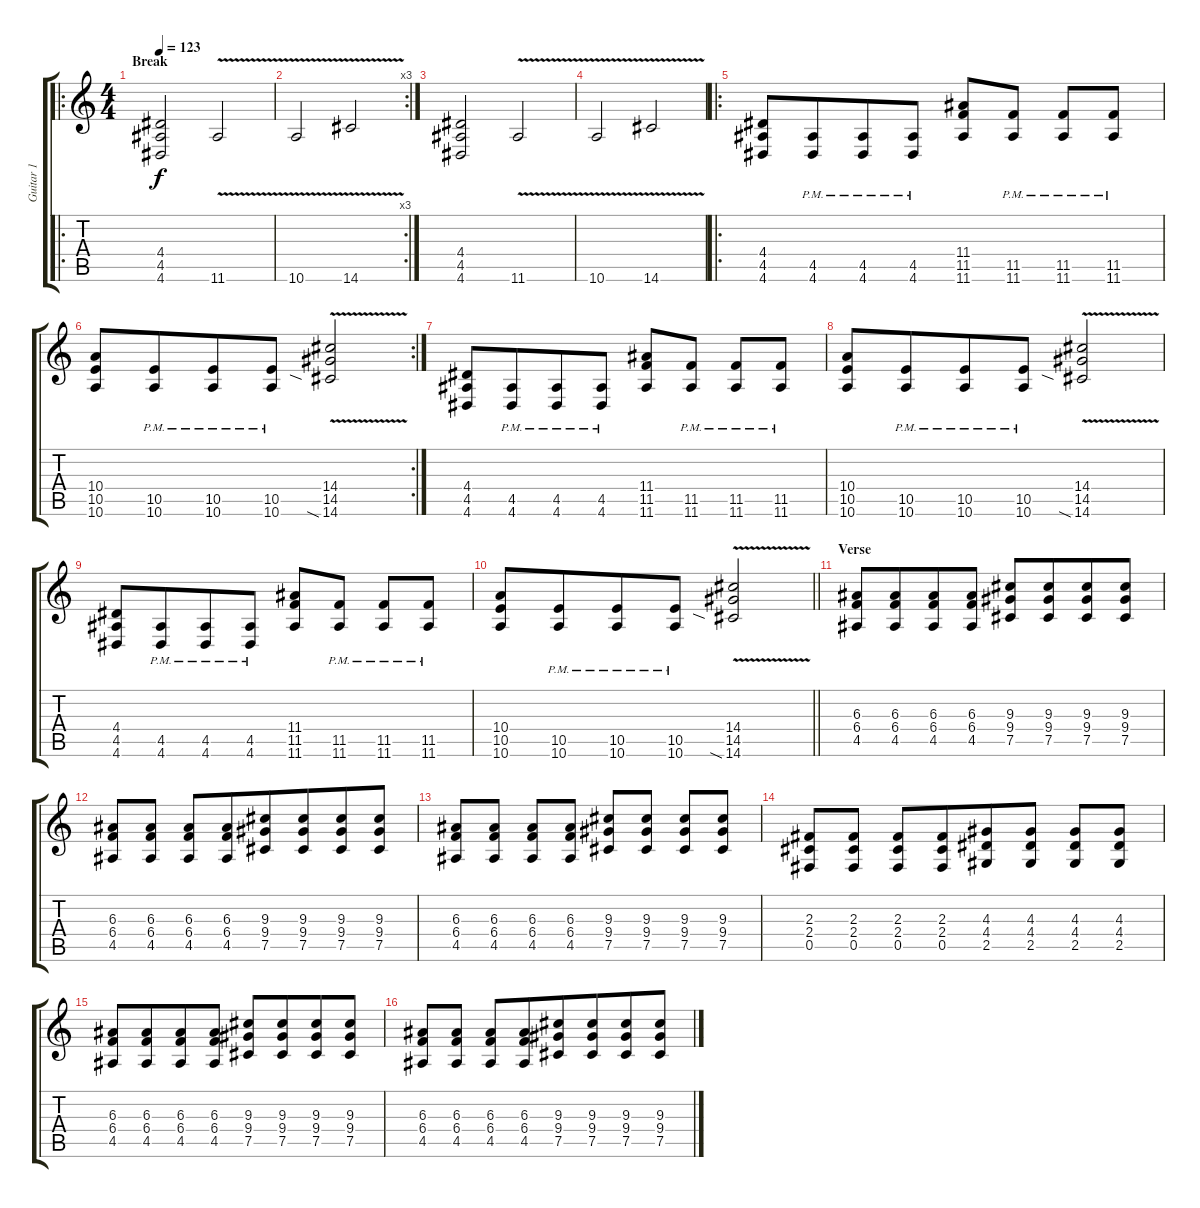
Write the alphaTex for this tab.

\track ("Guitar 1" "Guitar 1") {instrument distortionguitar}
\staff {score tabs}
\tuning (Db4 Ab3 E3 B2 Gb2 B1) {hide}
\ro
\ts (4 4)
\section ("" "Break")
\tempo 123
\clef g2
\ks c
(4.4 4.5 4.6).2{dy f beam merge} 11.6{v}.2 |
\rc 3
10.6{v}.2 14.6{v}.2 |
(4.4 4.5 4.6).2{beam merge} 11.6{v}.2 |
10.6{v}.2 14.6{v}.2 |
\ro
(4.4 4.5 4.6).8 (4.5{pm} 4.6{pm}).8{beam merge} (4.5{pm} 4.6{pm}).8{beam merge} (4.5{pm} 4.6{pm}).8 (11.4 11.5 11.6).8 (11.5{pm} 11.6{pm}).8 (11.5{pm} 11.6{pm}).8{beam merge} (11.5{pm} 11.6{pm}).8 |
\rc 2
(10.4 10.5 10.6).8 (10.5{pm} 10.6{pm}).8{beam merge} (10.5{pm} 10.6{pm}).8 (10.5{pm} 10.6{pm}).8 (14.4 14.5 14.6{v sia}).2 |
(4.4 4.5 4.6).8 (4.5{pm} 4.6{pm}).8{beam merge} (4.5{pm} 4.6{pm}).8{beam merge} (4.5{pm} 4.6{pm}).8 (11.4 11.5 11.6).8 (11.5{pm} 11.6{pm}).8 (11.5{pm} 11.6{pm}).8{beam merge} (11.5{pm} 11.6{pm}).8 |
(10.4 10.5 10.6).8 (10.5{pm} 10.6{pm}).8{beam merge} (10.5{pm} 10.6{pm}).8 (10.5{pm} 10.6{pm}).8 (14.4 14.5 14.6{v sia}).2 |
(4.4 4.5 4.6).8 (4.5{pm} 4.6{pm}).8{beam merge} (4.5{pm} 4.6{pm}).8{beam merge} (4.5{pm} 4.6{pm}).8 (11.4 11.5 11.6).8 (11.5{pm} 11.6{pm}).8 (11.5{pm} 11.6{pm}).8{beam merge} (11.5{pm} 11.6{pm}).8 |
\barLineRight lightlight
(10.4 10.5 10.6).8 (10.5{pm} 10.6{pm}).8{beam merge} (10.5{pm} 10.6{pm}).8 (10.5{pm} 10.6{pm}).8 (14.4 14.5 14.6{v sia}).2 |
\section ("" "Verse")
(6.3 6.4 4.5).8{beam merge} (6.3 6.4 4.5).8{beam merge} (6.3 6.4 4.5).8 (6.3 6.4 4.5).8 (9.3 9.4 7.5).8 (9.3 9.4 7.5).8{beam merge} (9.3 9.4 7.5).8{beam merge} (9.3 9.4 7.5).8 |
(6.3 6.4 4.5).8 (6.3 6.4 4.5).8 (6.3 6.4 4.5).8 (6.3 6.4 4.5).8{beam merge} (9.3 9.4 7.5).8 (9.3 9.4 7.5).8{beam merge} (9.3 9.4 7.5).8 (9.3 9.4 7.5).8 |
(6.3 6.4 4.5).8 (6.3 6.4 4.5).8 (6.3 6.4 4.5).8 (6.3 6.4 4.5).8 (9.3 9.4 7.5).8 (9.3 9.4 7.5).8 (9.3 9.4 7.5).8 (9.3 9.4 7.5).8 |
(2.3 2.4 0.5).8{beam merge} (2.3 2.4 0.5).8 (2.3 2.4 0.5).8 (2.3 2.4 0.5).8{beam merge} (4.3 4.4 2.5).8{beam merge} (4.3 4.4 2.5).8 (4.3 4.4 2.5).8 (4.3 4.4 2.5).8 |
(6.3 6.4 4.5).8{beam merge} (6.3 6.4 4.5).8{beam merge} (6.3 6.4 4.5).8 (6.3 6.4 4.5).8 (9.3 9.4 7.5).8 (9.3 9.4 7.5).8{beam merge} (9.3 9.4 7.5).8{beam merge} (9.3 9.4 7.5).8 |
(6.3 6.4 4.5).8 (6.3 6.4 4.5).8 (6.3 6.4 4.5).8 (6.3 6.4 4.5).8{beam merge} (9.3 9.4 7.5).8 (9.3 9.4 7.5).8{beam merge} (9.3 9.4 7.5).8 (9.3 9.4 7.5).8
